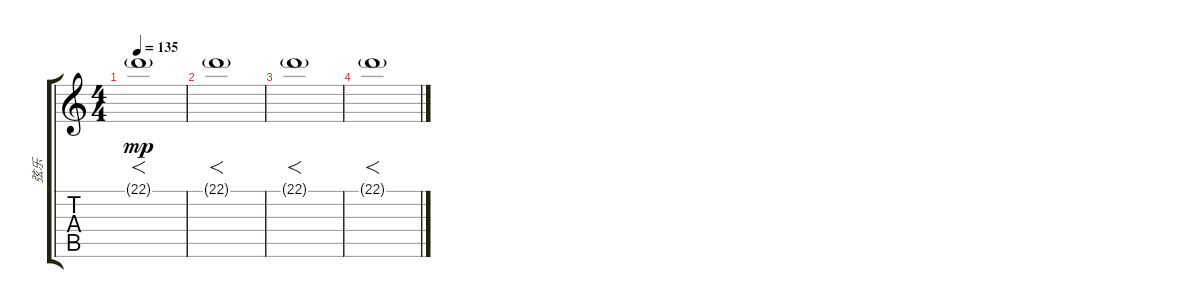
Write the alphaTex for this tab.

\track ("弦乐" "弦乐") {instrument tremolostrings}
\staff {score tabs}
\tuning (E4 B3 G3 D3 A2 E2) {hide}
\ts (4 4)
\tempo 135
\clef g2
\ks c
22.1{g}.1{f dy mp} |
22.1{g}.1{f} |
22.1{g}.1{f} |
22.1{g}.1{f}
